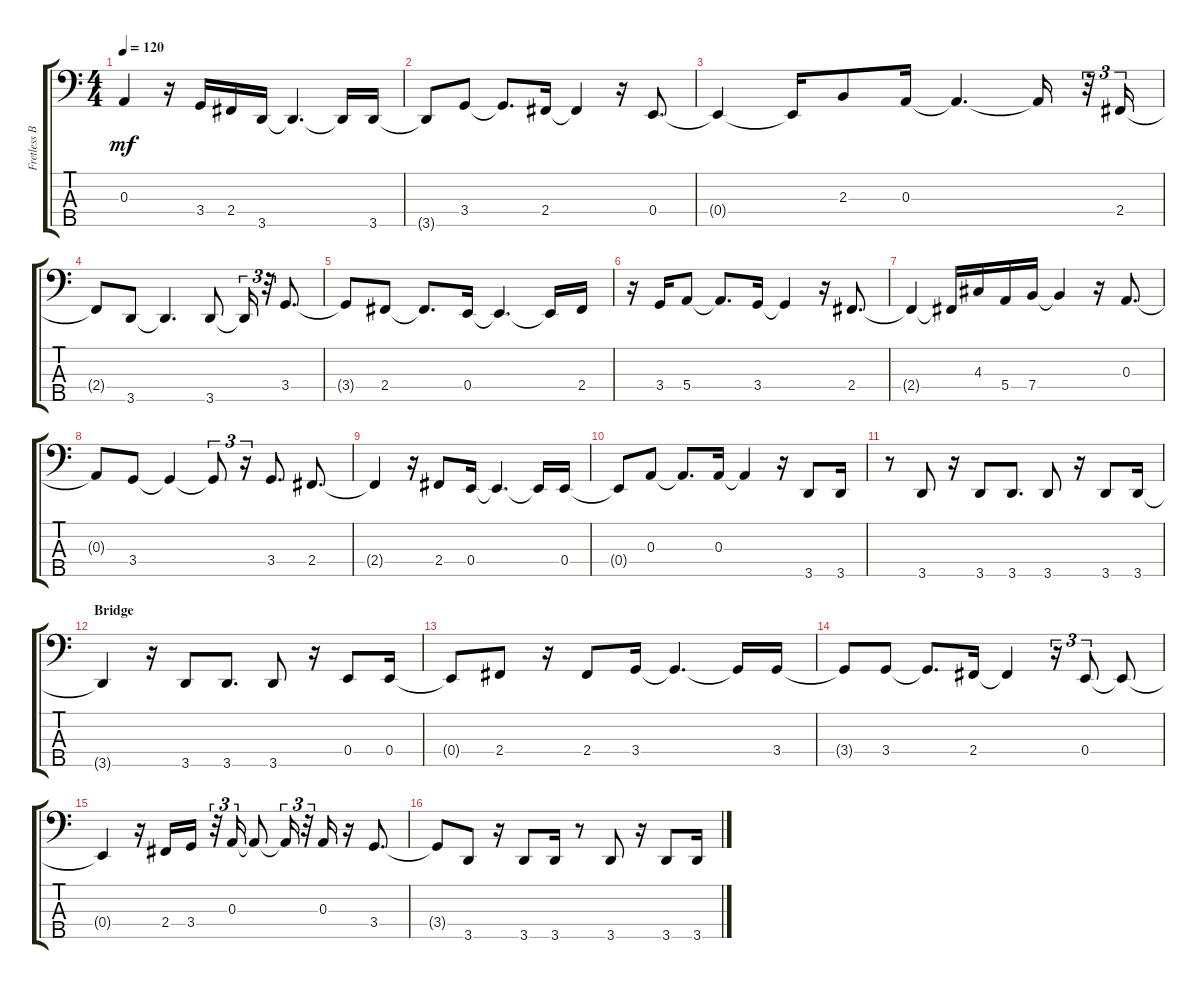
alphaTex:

\track ("Fretless Bass" "Fretless B") {instrument fretlessbass}
\staff {score tabs}
\tuning (G2 D2 A1 E1 B0) {hide}
\ts (4 4)
\tempo 120
\clef f4
\ks aminor
0.3{t}.4{dy mf} r.16 3.4.16 2.4.16 3.5.16 3.5{t}.4{d} 3.5{t}.16 3.5.16 |
3.5{t}.8 3.4.8 3.4{t}.8{d} 2.4.16 2.4{t}.4 r.16 0.4.8{d} |
0.4{t}.4 0.4{t}.16 2.3.8 0.3.16 0.3{t}.4{d} 0.3{t}.16 r.32{tu (3 2)} 2.4.16{tu (3 2)} |
2.4{t}.8 3.5.8 3.5{t}.4{d} 3.5.8 3.5{t}.16{tu (3 2)} r.32{tu (3 2)} 3.4.8{d} |
3.4{t}.8 2.4.8 2.4{t}.8{d} 0.4.16 0.4{t}.4{d} 0.4{t}.16 2.4.16 |
r.16 3.4.16 5.4.8 5.4{t}.8{d} 3.4.16 3.4{t}.4 r.16 2.4.8{d} |
2.4{t}.4 2.4{t}.16 4.3.16 5.4.16 7.4.16 7.4{t}.4 r.16 0.3.8{d} |
0.3{t}.8 3.4.8 3.4{t}.4 3.4{t}.8{tu (3 2)} r.16{tu (3 2)} 3.4.8{d} 2.4.8{d} |
2.4{t}.4 r.16 2.4.8 0.4.16 0.4{t}.4{d} 0.4{t}.16 0.4.16 |
0.4{t}.8 0.3.8 0.3{t}.8{d} 0.3.16 0.3{t}.4 r.16 3.5.8 3.5.16 |
r.8 3.5.8 r.16 3.5.8 3.5.8{d} 3.5.8 r.16 3.5.8 3.5.16 |
\section ("" "Bridge")
3.5{t}.4 r.16 3.5.8 3.5.8{d} 3.5.8 r.16 0.4.8 0.4.16 |
0.4{t}.8 2.4.8 r.16 2.4.8 3.4.16 3.4{t}.4{d} 3.4{t}.16 3.4.16 |
3.4{t}.8 3.4.8 3.4{t}.8{d} 2.4.16 2.4{t}.4 r.16{tu (3 2)} 0.4.8{tu (3 2)} 0.4{t}.8 |
0.4{t}.4 r.16 2.4.16 3.4.16 r.32{tu (3 2)} 0.3.16{tu (3 2)} 0.3{t}.8 0.3{t}.16{tu (3 2)} r.32{tu (3 2)} 0.3.16 r.16 3.4.8{d} |
3.4{t}.8 3.5.8 r.16 3.5.8 3.5.16 r.8 3.5.8 r.16 3.5.8 3.5.16
